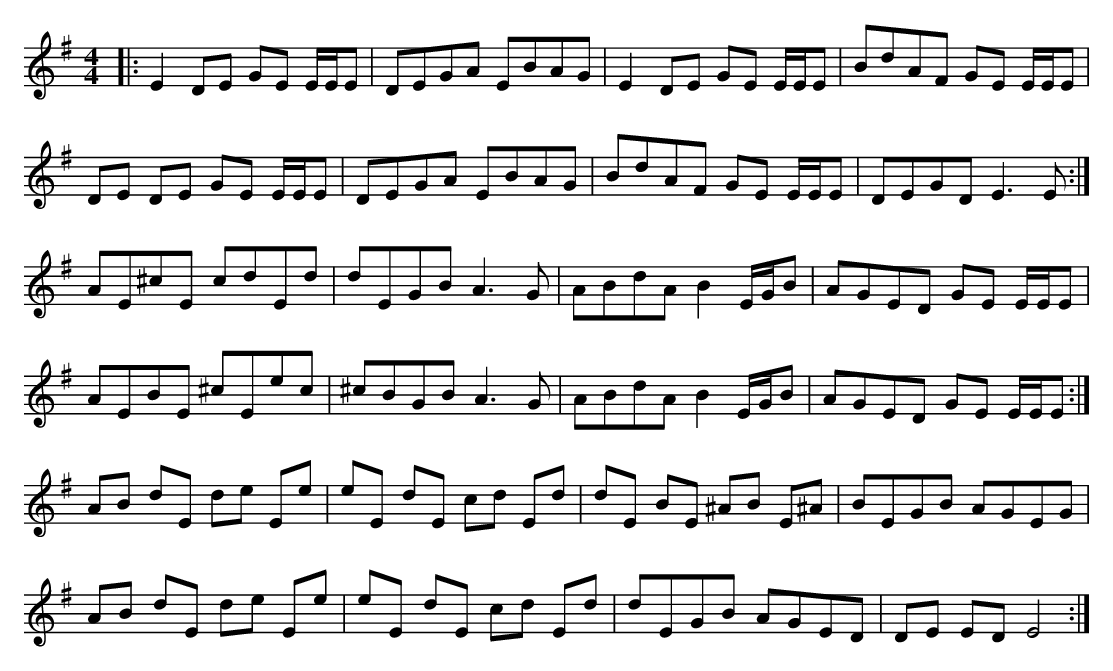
X:1
M:4/4
K:Emin
|:E2 DE GE E/E/E|DEGA EBAG|E2 DE GE E/E/E|BdAF GE E/E/E|
DE DE GE E/E/E|DEGA EBAG|BdAF GE E/E/E|DEGD E3 E:|
AE^cE cdEd|dEGB A3 G|ABdA B2 E/G/B|AGED GE E/E/E|
AEBE ^cEec|^cBGB A3 G|ABdA B2 E/G/B|AGED GE E/E/E:|
AB dE de Ee|eE dE cd Ed|dE BE ^AB E^A|BEGB AGEG|
AB dE de Ee|eE dE cd Ed|dEGB AGED|DE ED E4:|
